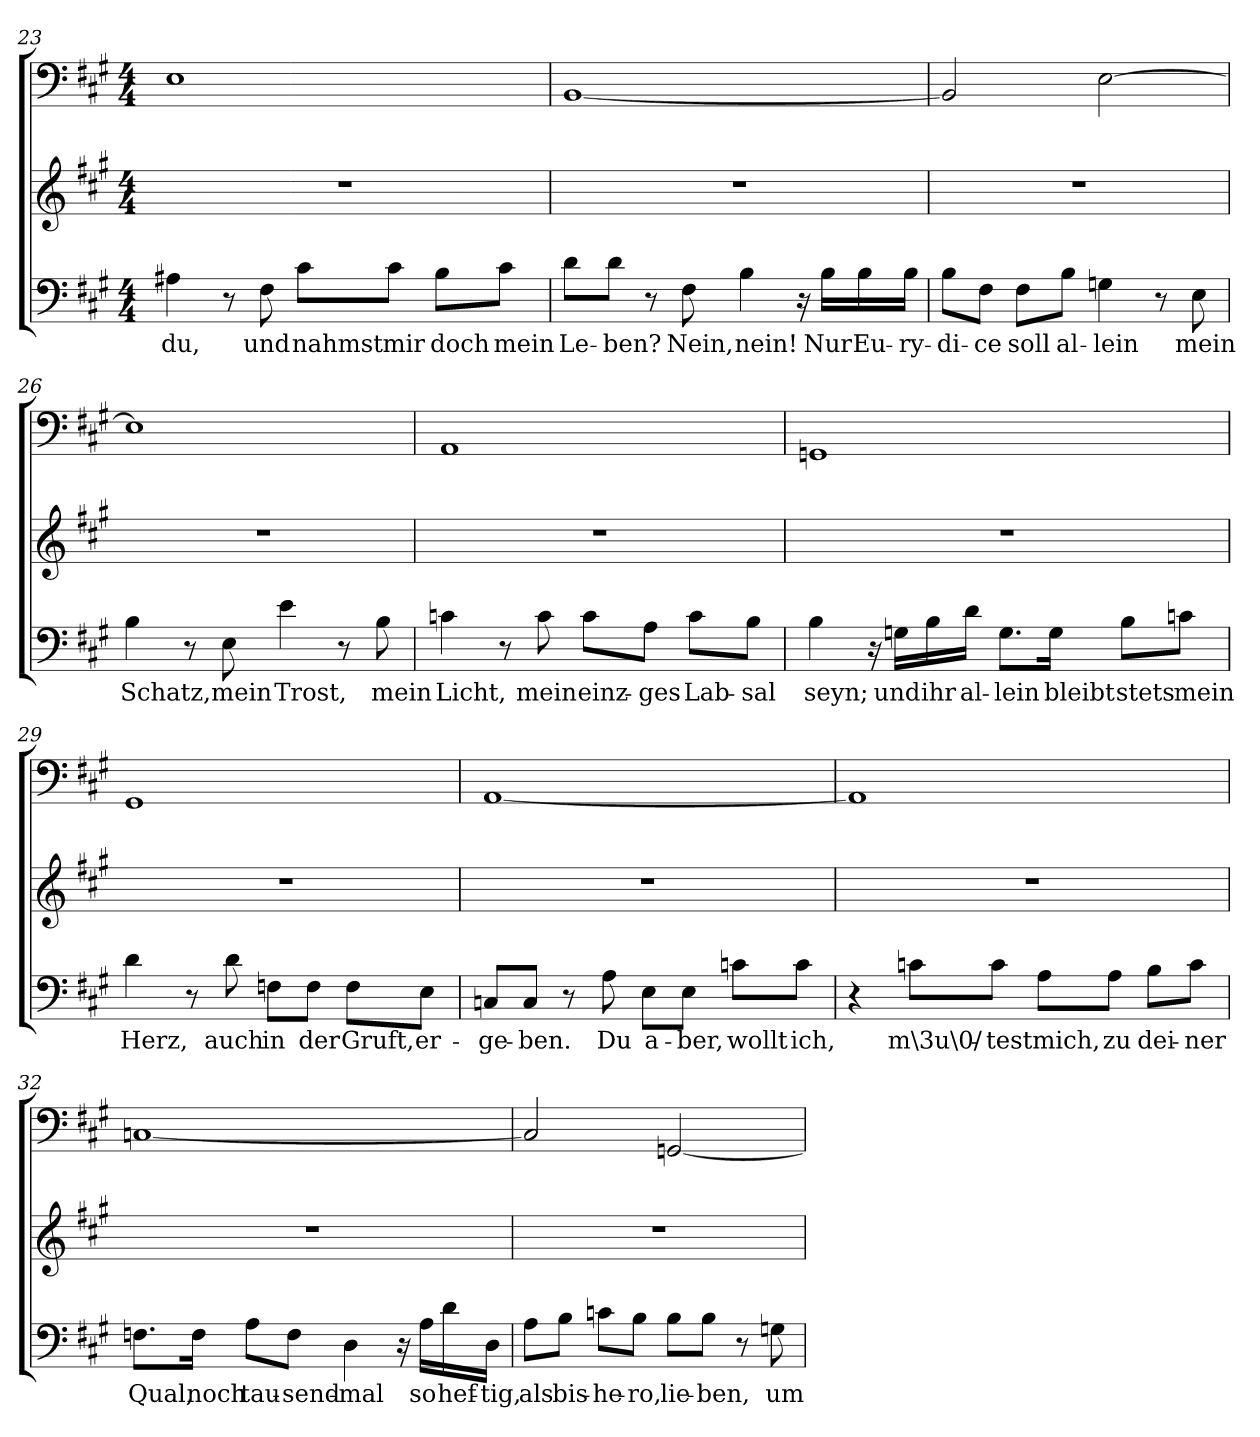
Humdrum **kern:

**kern	**text	**kern	**kern
*part3	*part3	*part2	*part1
*staff3	*staff3	*staff2	*staff1
*clefF4	*	*clefG2	*clefF4
*k[f#c#g#]	*	*k[f#c#g#]	*k[f#c#g#]
*A:	*	*A:	*A:
*M4/4	*	*M4/4	*M4/4
=23	=23	=23	=23
4A#X\	du,	1r	1E\
8r	.	.	.
8F#\	und	.	.
8c#\L	nahmst	.	.
8c#\J	mir	.	.
8B\L	doch	.	.
8c#\J	mein	.	.
=24	=24	=24	=24
8d\L	Le-	1r	[1BB/
8d\J	-ben?	.	.
8r	.	.	.
8F#\	Nein,	.	.
4B\	nein!	.	.
16r	.	.	.
16B\LL	Nur	.	.
16B\	Eu-	.	.
16B\JJ	-ry-	.	.
=25	=25	=25	=25
8B\L	-di-	1r	2BB/]
8F#\J	-ce	.	.
8F#\L	soll	.	.
8B\J	al-	.	.
4Gn\	-lein	.	[2E\
8r	.	.	.
8E\	mein	.	.
=26	=26	=26	=26
4B\	Schatz,	1r	1E\]
8r	.	.	.
8E\	mein	.	.
4e\	Trost,	.	.
8r	.	.	.
8B\	mein	.	.
=27	=27	=27	=27
4cn\	Licht,	1r	1AA/
8r	.	.	.
8c\	mein	.	.
8c\L	einz-	.	.
8A\J	-ges	.	.
8c\L	Lab-	.	.
8B\J	-sal	.	.
=28	=28	=28	=28
4B\	seyn;	1r	1GGn/
16r	.	.	.
16Gn\LL	und	.	.
16B\	ihr	.	.
16d\JJ	al-	.	.
8.G\L	-lein	.	.
16G\Jk	bleibt	.	.
8B\L	stets	.	.
8cn\J	mein	.	.
=29	=29	=29	=29
4d\	Herz,	1r	1GG#/
8r	.	.	.
8d\	auch	.	.
8Fn\L	in	.	.
8F\J	der	.	.
8F\L	Gruft,	.	.
8E\J	er-	.	.
=30	=30	=30	=30
8Cn/L	-ge-	1r	[1AA/
8C/J	-ben.	.	.
8r	.	.	.
8A\	Du	.	.
8E\L	a-	.	.
8E\J	-ber,	.	.
8cn\L	wollt	.	.
8c\J	ich,	.	.
=31	=31	=31	=31
4r	.	1r	1AA/]
8cn\L	m\3u\0/-	.	.
8c\J	-test	.	.
8A\L	mich,	.	.
8A\J	zu	.	.
8B\L	dei-	.	.
8c\J	-ner	.	.
=32	=32	=32	=32
8.Fn\L	Qual,	1r	[1Cn/
16F\Jk	noch	.	.
8A\L	tau-	.	.
8F\J	-send-	.	.
4D\	-mal	.	.
16r	.	.	.
16A\LL	so	.	.
16d\	hef-	.	.
16D\JJ	-tig,	.	.
=33	=33	=33	=33
8A\L	als	1r	2C/]
8B\J	bis-	.	.
8cn\L	-he-	.	.
8B\J	-ro,	.	.
8B\L	lie-	.	[2GGn/
8B\J	-ben,	.	.
8r	.	.	.
8Gn\	um	.	.
=	=	=	=
*-	*-	*-	*-
